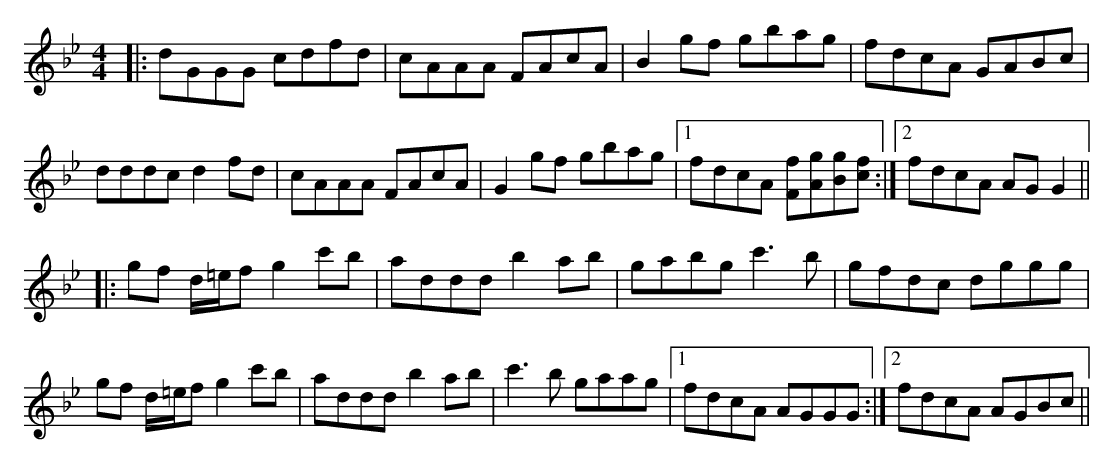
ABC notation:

X:1
M:4/4
K:Gmin
|: dGGG cdfd | cAAA FAcA | B2 gf gbag | fdcA GABc |
 dddc d2 fd | cAAA FAcA | G2 gf gbag |1 fdcA [Ff][Ag][Bg][cf] :|2 fdcA AG G2 ||
|: gf d/=e/f g2 c'b | addd b2 ab | gabg c'3 b | gfdc dggg |
 gf d/=e/f g2 c'b | addd b2 ab | c'3 b gaag |1 fdcA AGGG :|2 fdcA AGBc ||
